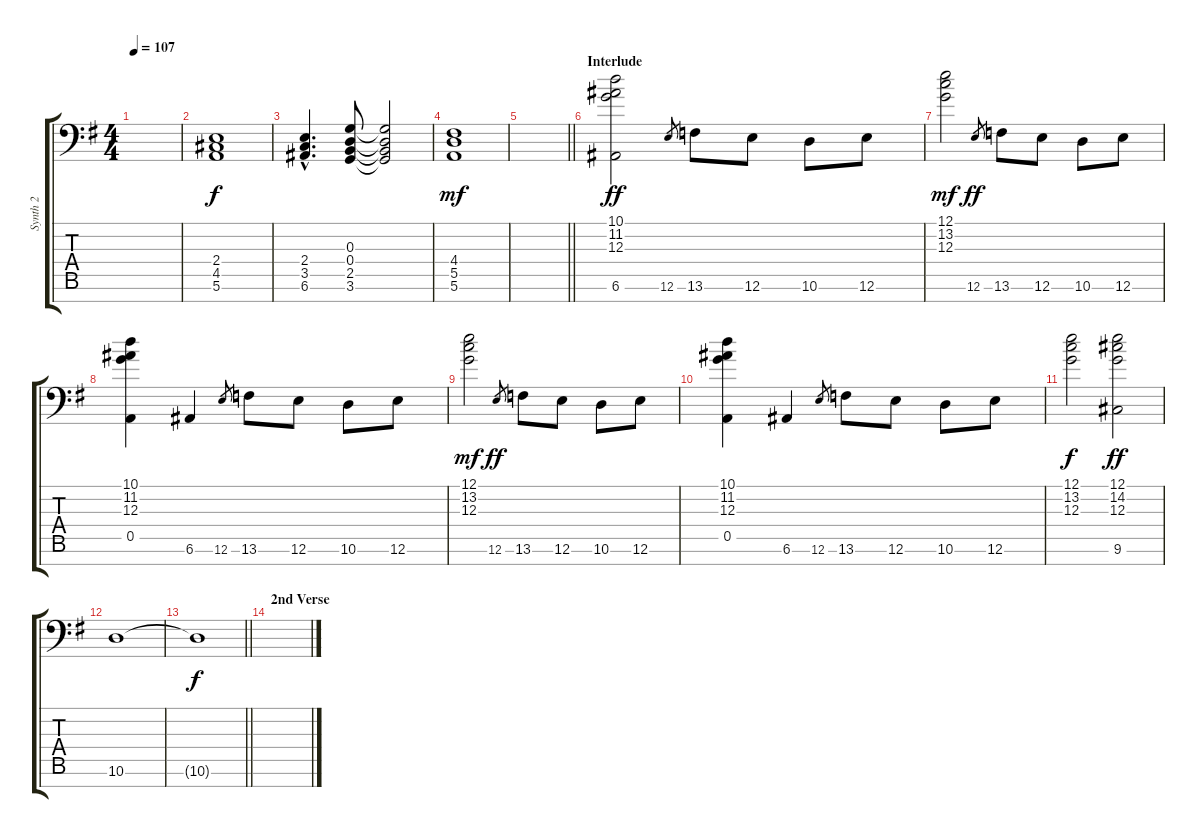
\track ("Synth 2" "Synth 2") {instrument pad8sweep}
\staff {score tabs}
\tuning (E4 B3 G3 D3 A2 E2 C-1) {hide}
\ts (4 4)
\tempo 107
\clef f4
\ks g
|
(2.4 4.5 5.6).1 |
(2.4{hac} 3.5{hac} 6.6{hac}).4{d} (0.3 0.4 2.5 3.6).8 (0.3{t} 0.4{t} 2.5{t} 3.6{t}).2{dy f} |
(4.4 5.5 5.6).1{dy mf} |
\barLineRight lightlight
|
\section ("" "Interlude")
(10.1 11.2 12.3 6.6).2{dy ff} 12.6.8{gr} 13.6.8 12.6.8 10.6.8 12.6.8 |
(12.1 13.2 12.3).2{dy mf} 12.6.8{gr dy ff} 13.6.8 12.6.8 10.6.8 12.6.8 |
(10.1 11.2 12.3 0.5).4 6.6.4 12.6.8{gr} 13.6.8 12.6.8 10.6.8 12.6.8 |
(12.1 13.2 12.3).2{dy mf} 12.6.8{gr dy ff} 13.6.8 12.6.8 10.6.8 12.6.8 |
(10.1 11.2 12.3 0.5).4 6.6.4 12.6.8{gr} 13.6.8 12.6.8 10.6.8 12.6.8 |
(12.1 13.2 12.3).2{dy f} (12.1 14.2 12.3 9.6).2{dy ff} |
10.6.1 |
\barLineRight lightlight
10.6{t}.1{dy f} |
\section ("" "2nd Verse")
